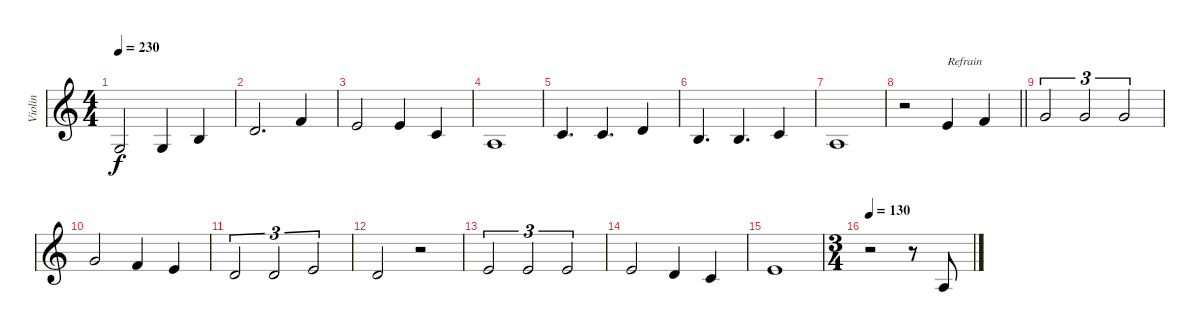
\track ("Violin" "Violin") {instrument violin}
\staff {score}
\tuning (E4 B3 G3 D3 A2 E2) {hide}
\ts (4 4)
\tempo 230
\clef g2
\ks c
0.3.2{dy f} 0.3.4 0.2.4 |
3.2.2{d} 1.1.4 |
5.2.2 0.1.4 1.2.4 |
2.3.1 |
1.2.4{d} 1.2.4{d} 3.2.4 |
0.2.4{d} 0.2.4{d} 1.2.4 |
2.3.1 |
\barLineRight lightlight
r.2 0.1.4{txt "Refrain"} 1.1.4 |
3.1.2{tu (3 2)} 3.1.2{tu (3 2)} 3.1.2{tu (3 2)} |
3.1.2 1.1.4 0.1.4 |
3.2.2{tu (3 2)} 3.2.2{tu (3 2)} 0.1.2{tu (3 2)} |
3.2.2 r.2 |
0.1.2{tu (3 2)} 0.1.2{tu (3 2)} 0.1.2{tu (3 2)} |
0.1.2 3.2.4 1.2.4 |
0.1.1 |
\ts (3 4)
\tempo 130
r.2 r.8 2.3.8
